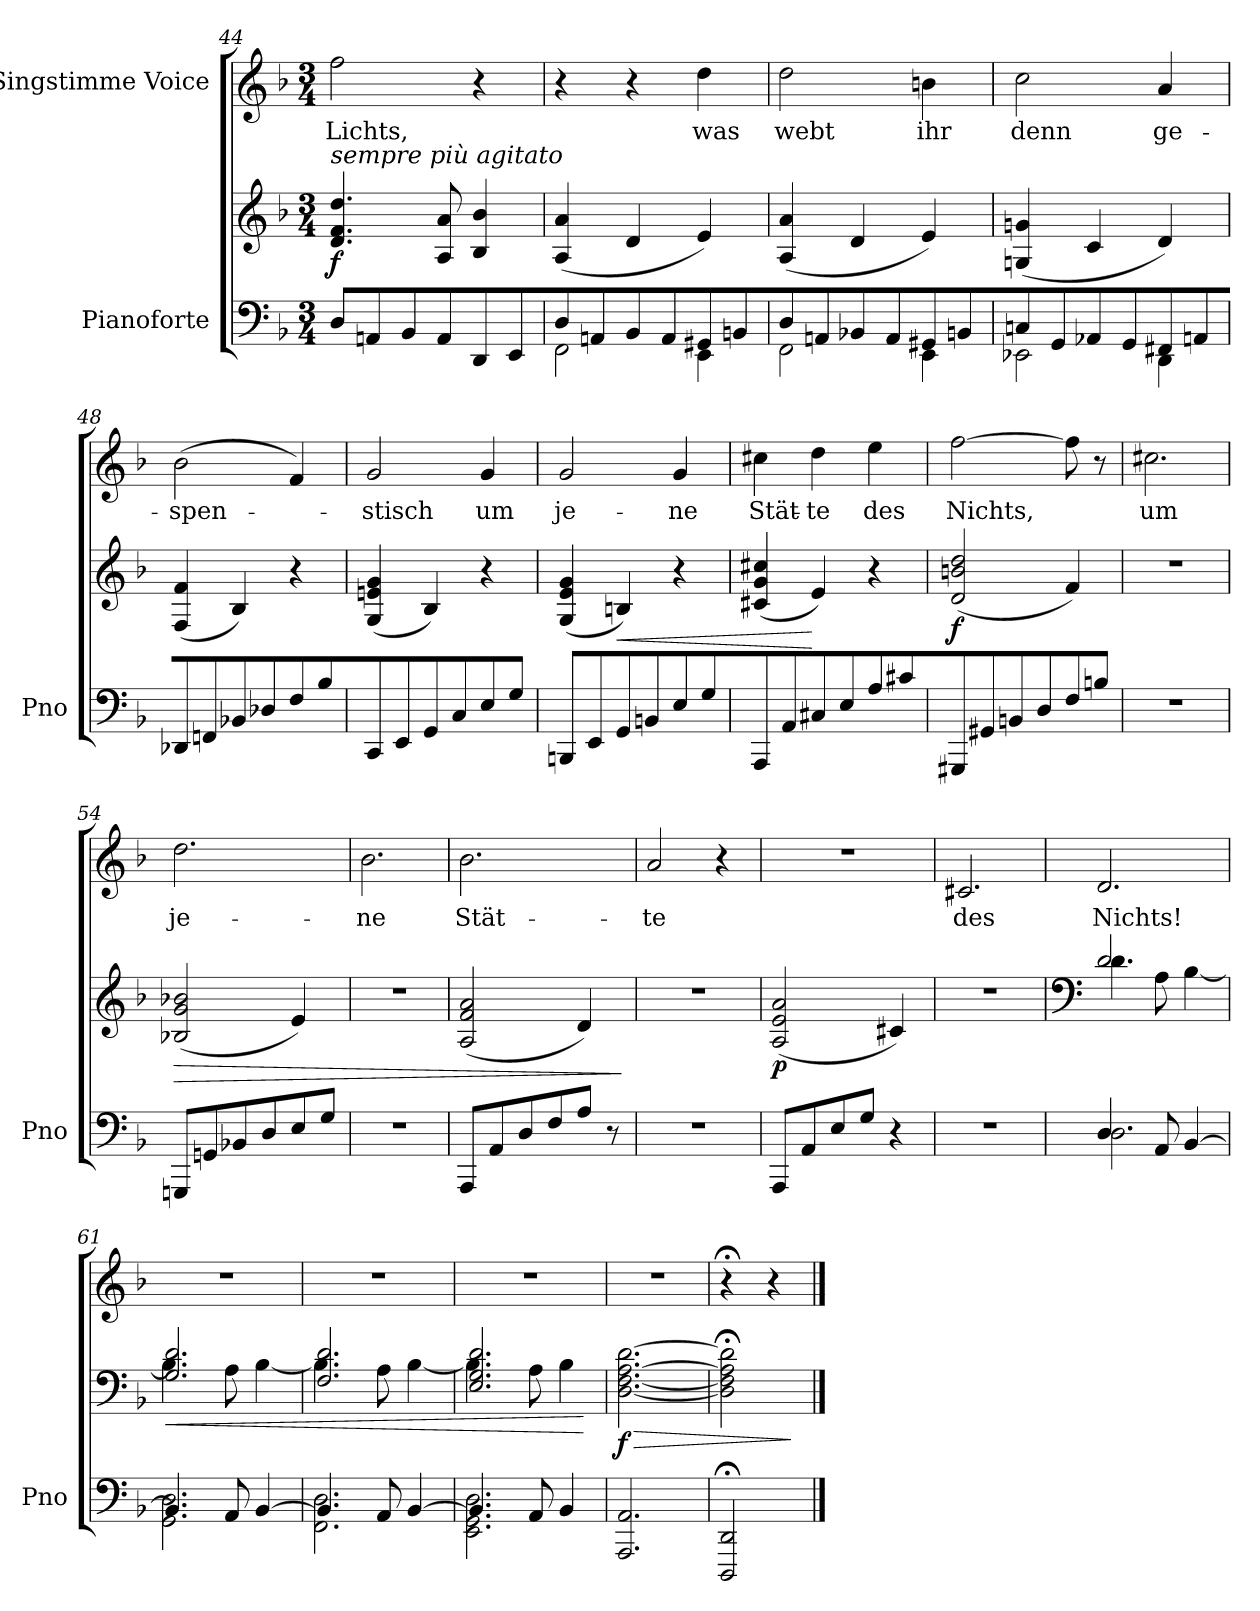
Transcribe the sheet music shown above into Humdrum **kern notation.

**kern	**kern	**dynam	**kern	**text
*part2	*part2	*part2	*part1	*part1
*staff3	*staff2	*staff2/3	*staff1	*staff1
*I"Pianoforte	*	*	*I"Singstimme Voice	*
*I'Pno	*	*	*	*
*clefF4	*clefG2	*	*clefG2	*
*k[b-]	*k[b-]	*	*k[b-]	*
*M3/4	*M3/4	*	*M3/4	*
=44	=44	=44	=44	=44
!	!LO:TX:i:t=sempre più agitato	!	!	!
!	!	!LO:DY:b	!	!
8D/L	4.d/ 4.f/ 4.dd/	f	2ff\	Lichts,
8AAn/	.	.	.	.
8BB-/	.	.	.	.
8AA/	8A/ 8a/	.	.	.
8DD/	4B-/ 4b-/	.	4r	.
8EE/	.	.	.	.
=45	=45	=45	=45	=45
*^	*	*	*	*
8D/	2FF\	(4A/ 4a/	.	4r	.
8AAn/	.	.	.	.	.
8BB-/	.	4d/	.	4r	.
8AA/	.	.	.	.	.
8GG#X/	4EE\	4e/)	.	4dd\	was
8BBn/	.	.	.	.	.
=46	=46	=46	=46	=46	=46
8D/	2FF\	(4A/ 4a/	.	2dd\	webt
8AAn/	.	.	.	.	.
8BB-X/	.	4d/	.	.	.
8AA/	.	.	.	.	.
8GG#X/	4EE\	4e/)	.	4bn\	ihr
8BBn/	.	.	.	.	.
=47	=47	=47	=47	=47	=47
8Cn/	2EE-X\	(4Gn/ 4gn/	.	2cc\	denn
8GG/	.	.	.	.	.
8AA-X/	.	4c/	.	.	.
8GG/	.	.	.	.	.
8FF#X/	4DD\	4d/)	.	4a/	ge-
8AAn/	.	.	.	.	.
*v	*v	*	*	*	*
=48	=48	=48	=48	=48
8DD-X/	(4F/ 4f/	.	(2b-\	-spen-
8FFn/	.	.	.	.
8BB-X/	4B-/)	.	.	.
8D-X/	.	.	.	.
8F/	4r	.	4f/)	.
8B-/	.	.	.	.
=49	=49	=49	=49	=49
8CC/	(4G/ 4en/ 4g/	.	2g/	-stisch
8EE/	.	.	.	.
8GG/	4B-/)	.	.	.
8C/	.	.	.	.
8E/	4r	.	4g/	um
8G/J	.	.	.	.
=50	=50	=50	=50	=50
8BBBn/L	(4G/ 4e/ 4g/	.	2g/	je-
8EE/	.	.	.	.
!	!	!LO:HP:b	!	!
8GG/	4Bn/)	<	.	.
8BBn/	.	.	.	.
8E/	4r	.	4g/	-ne
8G/	.	.	.	.
=51	=51	=51	=51	=51
8AAA/	(4c#X/ 4g/ 4cc#X/	.	4cc#X\	Stät-
8AA/	.	.	.	.
8C#X/	4e/)	[	4dd\	-te
8E/	.	.	.	.
8A/	4r	.	4ee\	des
8c#X\	.	.	.	.
=52	=52	=52	=52	=52
!	!	!LO:DY:b	!	!
8GGG#X/	(2d/ 2bn/ 2dd/	f	[2ff\	Nichts,
8GG#X/	.	.	.	.
8BBn/	.	.	.	.
8D/	.	.	.	.
8F/	4f/)	.	8ff\]	.
8Bn/J	.	.	8r	.
=53	=53	=53	=53	=53
2.r	2.r	.	2.cc#X\	um
=54	=54	=54	=54	=54
!	!	!LO:HP:b	!	!
8GGGn/L	(2B-X/ 2g/ 2b-X/	>	2.dd\	je-
8GGn/	.	.	.	.
8BB-X/	.	.	.	.
8D/	.	.	.	.
8E/	4e/)	.	.	.
8G/J	.	.	.	.
=55	=55	=55	=55	=55
2.r	2.r	.	2.b-\	-ne
=56	=56	=56	=56	=56
8AAA/L	(2A/ 2f/ 2a/	.	2.b-\	Stät-
8AA/	.	.	.	.
8D/	.	.	.	.
8F/	.	.	.	.
8A/J	4d/)	.	.	.
8r	.	.	.	.
.	.	]	.	.
=57	=57	=57	=57	=57
2.r	2.r	.	2a/	te
.	.	.	4r	.
=58	=58	=58	=58	=58
!	!	!LO:DY:b	!	!
8AAA/L	(2A/ 2e/ 2a/	p	2.r	.
8AA/	.	.	.	.
8E/	.	.	.	.
8G/J	.	.	.	.
4r	4c#X/)	.	.	.
=59	=59	=59	=59	=59
2.r	2.r	.	2.c#X/	des
=60	=60	=60	=60	=60
*	*clefF4	*	*	*
*^	*^	*	*	*
4.D/	2.D\	2.d/	4.d\	.	2.d/	Nichts!
8AA/	.	.	8A\	.	.	.
[<4BB-/	.	.	[<4B-\	.	.	.
=61	=61	=61	=61	=61	=61	=61
!	!	!	!	!LO:HP:b	!	!
4.BB-/]	2.GG\ 2.D\	2.G/ 2.d/	4.B-\]	<	2.r	.
8AA/	.	.	8A\	.	.	.
[<4BB-/	.	.	[>4B-\	.	.	.
=62	=62	=62	=62	=62	=62	=62
4.BB-/]	2.FF\ 2.D\	2.F/ 2.d/	4.B-\]	.	2.r	.
8AA/	.	.	8A\	.	.	.
[<4BB-/	.	.	[>4B-\	.	.	.
=63	=63	=63	=63	=63	=63	=63
4.BB-/]	2.EE\ 2.GG\ 2.D\	2.E/ 2.G/ 2.d/	4.B-\]	.	2.r	.
8AA/	.	.	8A\	.	.	.
4BB-/	.	.	4B-\	.	.	.
*v	*v	*	*	*	*	*
*	*v	*v	*	*	*
.	.	[	.	.
=64	=64	=64	=64	=64
!	!	!LO:HP:b	!	!
!	!	!LO:DY:n=1:b	!	!
2.AAA/ 2.AA/	[2.D\ [<2.F\ [2.A\ [2.d\	> f	2.r	.
=65	=65	=65	=65	=65
2DDD/;< 2DD/;<	2D\];< 2F\];< 2A\];< 2d\];<	.	4r;<	.
.	.	.	4r	.
.	.	]	.	.
==	==	==	==	==
*-	*-	*-	*-	*-
